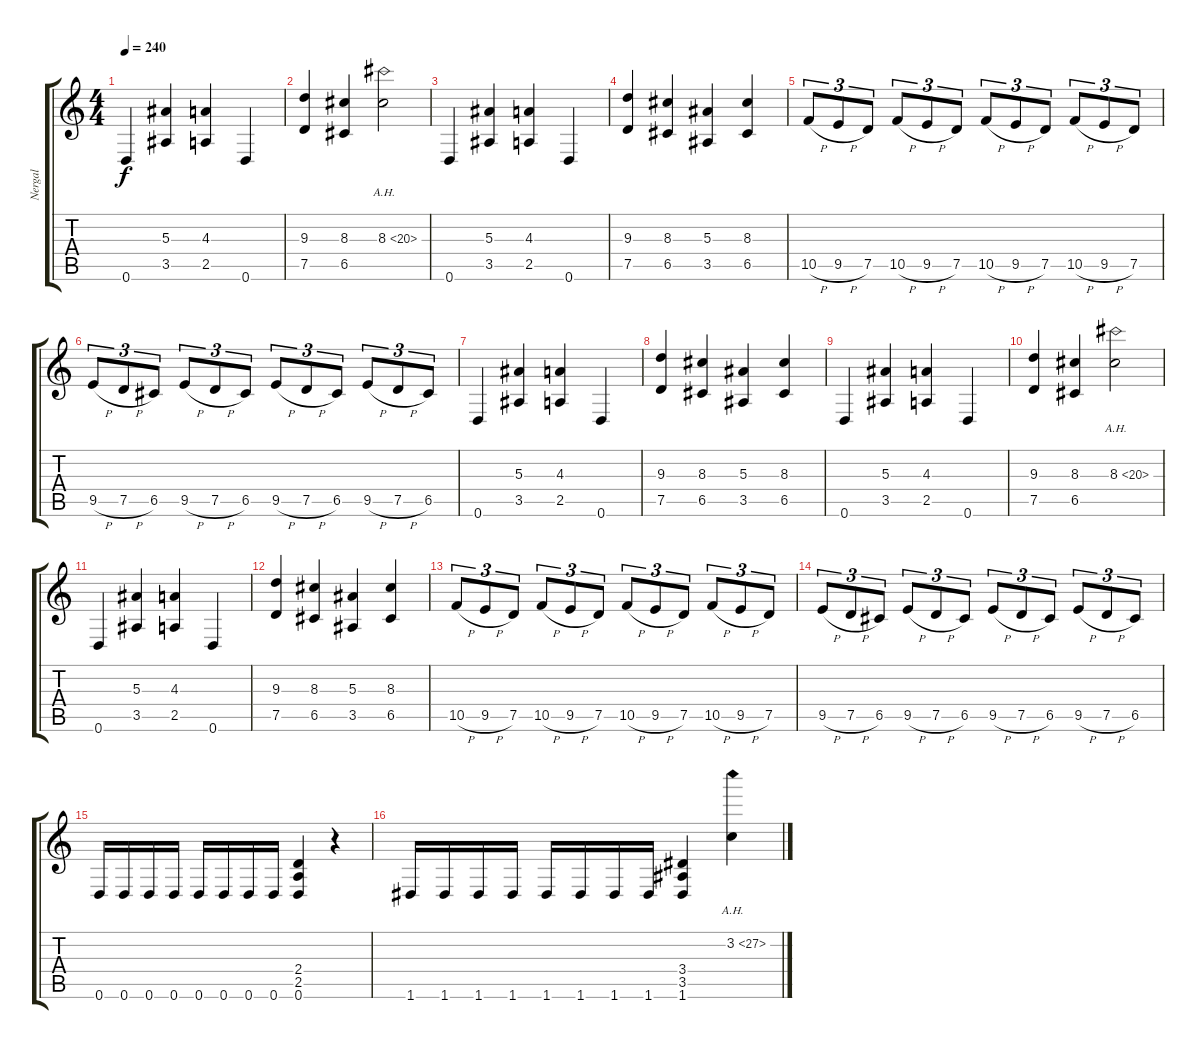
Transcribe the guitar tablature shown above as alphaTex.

\track ("Nergal" "Nergal") {instrument distortionguitar}
\staff {score tabs}
\tuning (D4 A3 F3 C3 G2 D2) {hide}
\ts (4 4)
\tempo 240
\clef g2
\ks c
0.6.4{dy f} (5.3 3.5).4 (4.3 2.5).4 0.6.4 |
(9.3 7.5).4 (8.3 6.5).4 8.3{ah 12}.2 |
0.6.4 (5.3 3.5).4 (4.3 2.5).4 0.6.4 |
(9.3 7.5).4 (8.3 6.5).4 (5.3 3.5).4 (8.3 6.5).4 |
10.5{h}.8{tu (3 2)} 9.5{h}.8{tu (3 2)} 7.5.8{tu (3 2)} 10.5{h}.8{tu (3 2)} 9.5{h}.8{tu (3 2)} 7.5.8{tu (3 2)} 10.5{h}.8{tu (3 2)} 9.5{h}.8{tu (3 2)} 7.5.8{tu (3 2)} 10.5{h}.8{tu (3 2)} 9.5{h}.8{tu (3 2)} 7.5.8{tu (3 2)} |
9.5{h}.8{tu (3 2)} 7.5{h}.8{tu (3 2)} 6.5.8{tu (3 2)} 9.5{h}.8{tu (3 2)} 7.5{h}.8{tu (3 2)} 6.5.8{tu (3 2)} 9.5{h}.8{tu (3 2)} 7.5{h}.8{tu (3 2)} 6.5.8{tu (3 2)} 9.5{h}.8{tu (3 2)} 7.5{h}.8{tu (3 2)} 6.5.8{tu (3 2)} |
0.6.4 (5.3 3.5).4 (4.3 2.5).4 0.6.4 |
(9.3 7.5).4 (8.3 6.5).4 (5.3 3.5).4 (8.3 6.5).4 |
0.6.4 (5.3 3.5).4 (4.3 2.5).4 0.6.4 |
(9.3 7.5).4 (8.3 6.5).4 8.3{ah 12}.2 |
0.6.4 (5.3 3.5).4 (4.3 2.5).4 0.6.4 |
(9.3 7.5).4 (8.3 6.5).4 (5.3 3.5).4 (8.3 6.5).4 |
10.5{h}.8{tu (3 2)} 9.5{h}.8{tu (3 2)} 7.5.8{tu (3 2)} 10.5{h}.8{tu (3 2)} 9.5{h}.8{tu (3 2)} 7.5.8{tu (3 2)} 10.5{h}.8{tu (3 2)} 9.5{h}.8{tu (3 2)} 7.5.8{tu (3 2)} 10.5{h}.8{tu (3 2)} 9.5{h}.8{tu (3 2)} 7.5.8{tu (3 2)} |
9.5{h}.8{tu (3 2)} 7.5{h}.8{tu (3 2)} 6.5.8{tu (3 2)} 9.5{h}.8{tu (3 2)} 7.5{h}.8{tu (3 2)} 6.5.8{tu (3 2)} 9.5{h}.8{tu (3 2)} 7.5{h}.8{tu (3 2)} 6.5.8{tu (3 2)} 9.5{h}.8{tu (3 2)} 7.5{h}.8{tu (3 2)} 6.5.8{tu (3 2)} |
0.6.16 0.6.16 0.6.16 0.6.16 0.6.16 0.6.16 0.6.16 0.6.16 (2.4 2.5 0.6).4 r.4 |
1.6.16 1.6.16 1.6.16 1.6.16 1.6.16 1.6.16 1.6.16 1.6.16 (3.4 3.5 1.6).4 3.2{ah 24}.4
